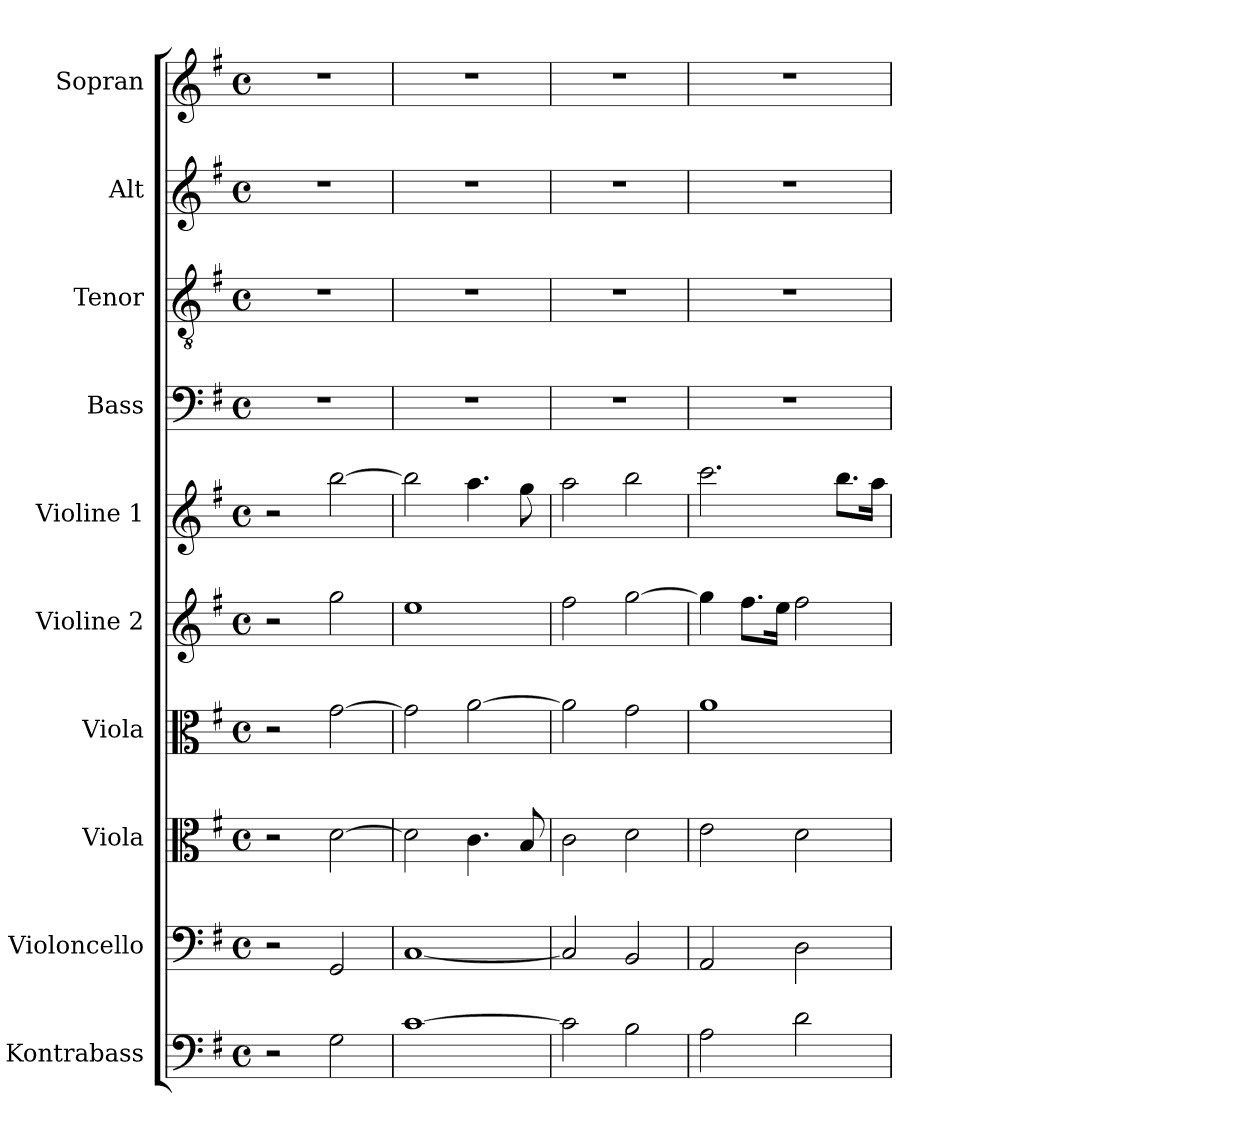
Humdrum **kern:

**kern	**kern	**kern	**kern	**kern	**kern	**kern	**kern	**kern	**kern
*part10	*part9	*part8	*part7	*part6	*part5	*part4	*part3	*part2	*part1
*staff10	*staff9	*staff8	*staff7	*staff6	*staff5	*staff4	*staff3	*staff2	*staff1
*I"Kontrabass	*I"Violoncello	*I"Viola	*I"Viola	*I"Violine 2	*I"Violine 1	*I"Bass	*I"Tenor	*I"Alt	*I"Sopran
*I'Kb.	*I'Vc.	*I'Vla.	*I'Vla.	*I'Vl. 2	*I'Vl. 1	*I'B.	*I'T.	*I'A.	*I'S.
!!LO:PB:g=z
*clefF4	*clefF4	*clefC3	*clefC3	*clefG2	*clefG2	*clefF4	*clefGv2	*clefG2	*clefG2
*ITrd7c12	*	*	*	*	*	*	*ITrd7c12	*	*
*k[f#]	*k[f#]	*k[f#]	*k[f#]	*k[f#]	*k[f#]	*k[f#]	*k[f#]	*k[f#]	*k[f#]
*G:	*G:	*G:	*G:	*G:	*G:	*G:	*G:	*G:	*G:
*M4/4	*M4/4	*M4/4	*M4/4	*M4/4	*M4/4	*M4/4	*M4/4	*M4/4	*M4/4
*met(c)	*met(c)	*met(c)	*met(c)	*met(c)	*met(c)	*met(c)	*met(c)	*met(c)	*met(c)
=1	=1	=1	=1	=1	=1	=1	=1	=1	=1
2r	2r	2r	2r	2r	2r	1r	1r	1r	1r
2GGi\	2GGi/	[2di\	[2gi\	2ggi\	[2bbi\	.	.	.	.
=2	=2	=2	=2	=2	=2	=2	=2	=2	=2
[1Ci	[1Ci	2di\]	2gi\]	1eei	2bbi\]	1r	1r	1r	1r
.	.	4.ci\	[2ai\	.	4.aai\	.	.	.	.
.	.	8Bi/	.	.	8ggi\	.	.	.	.
=3	=3	=3	=3	=3	=3	=3	=3	=3	=3
2Ci\]	2Ci/]	2ci\	2ai\]	2ff#i\	2aai\	1r	1r	1r	1r
2BBi\	2BBi/	2di\	2gi\	[2ggi\	2bbi\	.	.	.	.
=4	=4	=4	=4	=4	=4	=4	=4	=4	=4
2AAi\	2AAi/	2ei\	1ai	4ggi\]	2.ccci\	1r	1r	1r	1r
.	.	.	.	8.ff#i\L	.	.	.	.	.
.	.	.	.	16eei\Jk	.	.	.	.	.
2Di\	2Di\	2di\	.	2ff#i\	.	.	.	.	.
.	.	.	.	.	8.bbi\L	.	.	.	.
.	.	.	.	.	16aai\Jk	.	.	.	.
=	=	=	=	=	=	=	=	=	=
*-	*-	*-	*-	*-	*-	*-	*-	*-	*-
